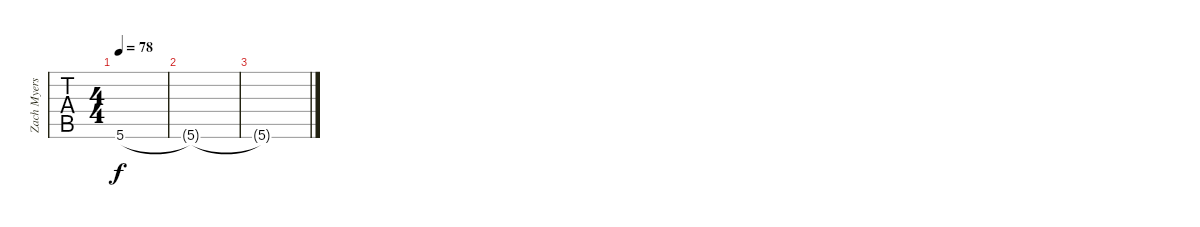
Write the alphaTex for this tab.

\track ("Zach Myers (Distortion)" "Zach Myers") {instrument distortionguitar}
\staff {tabs}
\tuning (E4 B3 G3 D3 A2 D2) {hide}
\ts (4 4)
\tempo 78
\clef g2
\ks c
5.6{t}.1{dy f} |
5.6{t}.1 |
5.6{t}.1
